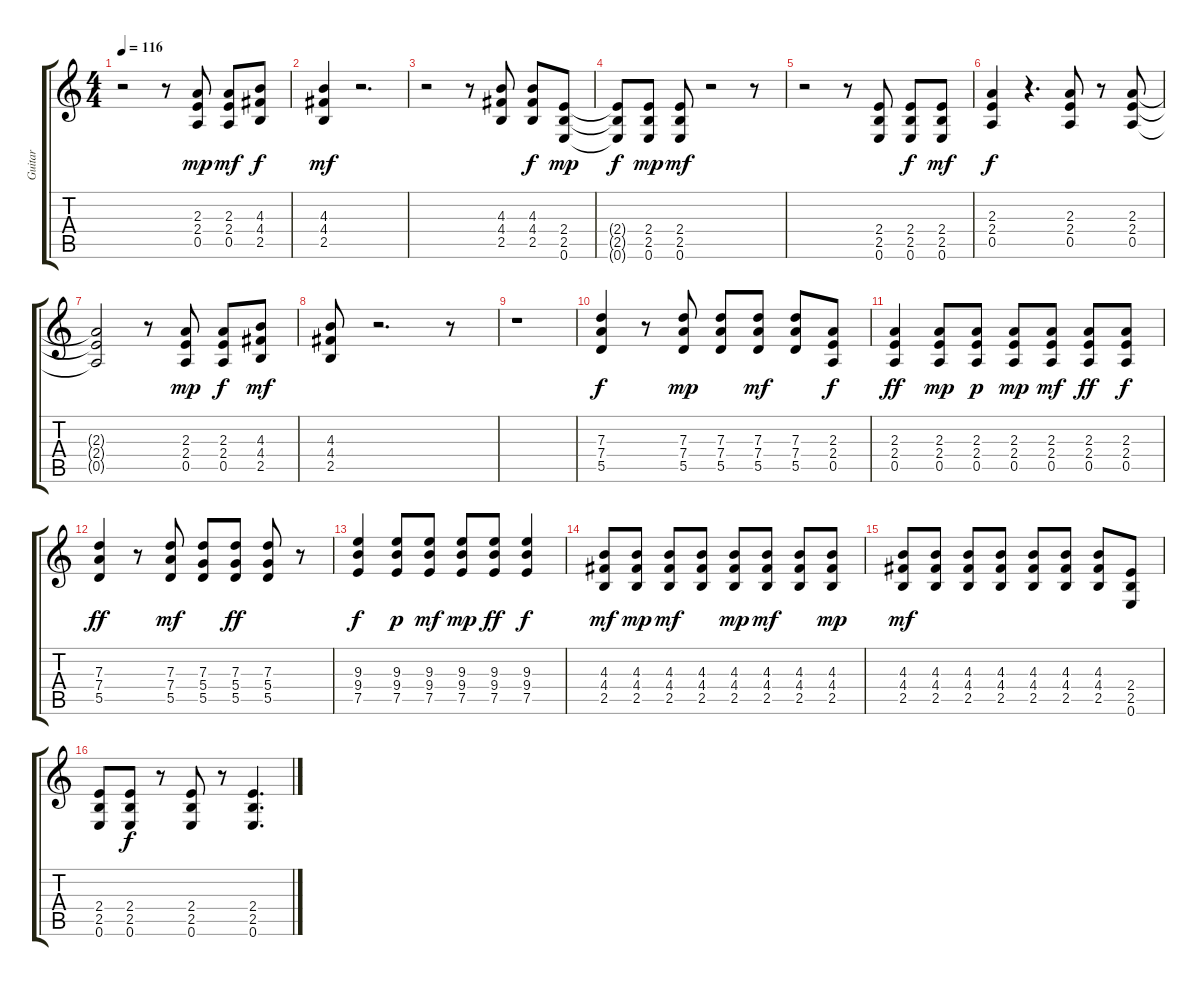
\track ("Guitar" "Guitar") {instrument overdrivenguitar}
\staff {score tabs}
\tuning (E4 B3 G3 D3 A2 E2) {hide}
\ts (4 4)
\tempo 116
\clef g2
\ks c
r.2{dy mp} r.8 (2.3 2.4 0.5).8 (2.3 2.4 0.5).8{dy mf} (4.3 4.4 2.5).8{dy f} |
(4.3 4.4 2.5).4{dy mf} r.2{d} |
r.2 r.8 (4.3 4.4 2.5).8 (4.3 4.4 2.5).8{dy f} (2.4 2.5 0.6).8{dy mp} |
(2.4{t} 2.5{t} 0.6{t}).8{dy f} (2.4 2.5 0.6).8{dy mp} (2.4 2.5 0.6).8{dy mf} r.2 r.8 |
r.2 r.8 (2.4 2.5 0.6).8 (2.4 2.5 0.6).8{dy f} (2.4 2.5 0.6).8{dy mf} |
(2.3 2.4 0.5).4{dy f} r.4{d} (2.3 2.4 0.5).8 r.8 (2.3 2.4 0.5).8 |
(2.3{t} 2.4{t} 0.5{t}).2 r.8 (2.3 2.4 0.5).8{dy mp} (2.3 2.4 0.5).8{dy f} (4.3 4.4 2.5).8{dy mf} |
(4.3 4.4 2.5).8 r.2{d} r.8 |
r.1 |
(7.3 7.4 5.5).4{dy f} r.8 (7.3 7.4 5.5).8{dy mp} (7.3 7.4 5.5).8 (7.3 7.4 5.5).8{dy mf} (7.3 7.4 5.5).8 (2.3 2.4 0.5).8{dy f} |
(2.3 2.4 0.5).4{dy ff} (2.3 2.4 0.5).8{dy mp} (2.3 2.4 0.5).8{dy p} (2.3 2.4 0.5).8{dy mp} (2.3 2.4 0.5).8{dy mf} (2.3 2.4 0.5).8{dy ff} (2.3 2.4 0.5).8{dy f} |
(7.3 7.4 5.5).4{dy ff} r.8 (7.3 7.4 5.5).8{dy mf} (7.3 5.4 5.5).8 (7.3 5.4 5.5).8{dy ff} (7.3 5.4 5.5).8 r.8 |
(9.3 9.4 7.5).4{dy f} (9.3 9.4 7.5).8{dy p} (9.3 9.4 7.5).8{dy mf} (9.3 9.4 7.5).8{dy mp} (9.3 9.4 7.5).8{dy ff} (9.3 9.4 7.5).4{dy f} |
(4.3 4.4 2.5).8{dy mf} (4.3 4.4 2.5).8{dy mp} (4.3 4.4 2.5).8{dy mf} (4.3 4.4 2.5).8 (4.3 4.4 2.5).8{dy mp} (4.3 4.4 2.5).8{dy mf} (4.3 4.4 2.5).8 (4.3 4.4 2.5).8{dy mp} |
(4.3 4.4 2.5).8{dy mf} (4.3 4.4 2.5).8 (4.3 4.4 2.5).8 (4.3 4.4 2.5).8 (4.3 4.4 2.5).8 (4.3 4.4 2.5).8 (4.3 4.4 2.5).8 (2.4 2.5 0.6).8 |
(2.4 2.5 0.6).8 (2.4 2.5 0.6).8{dy f} r.8 (2.4 2.5 0.6).8 r.8 (2.4 2.5 0.6).4{d}
